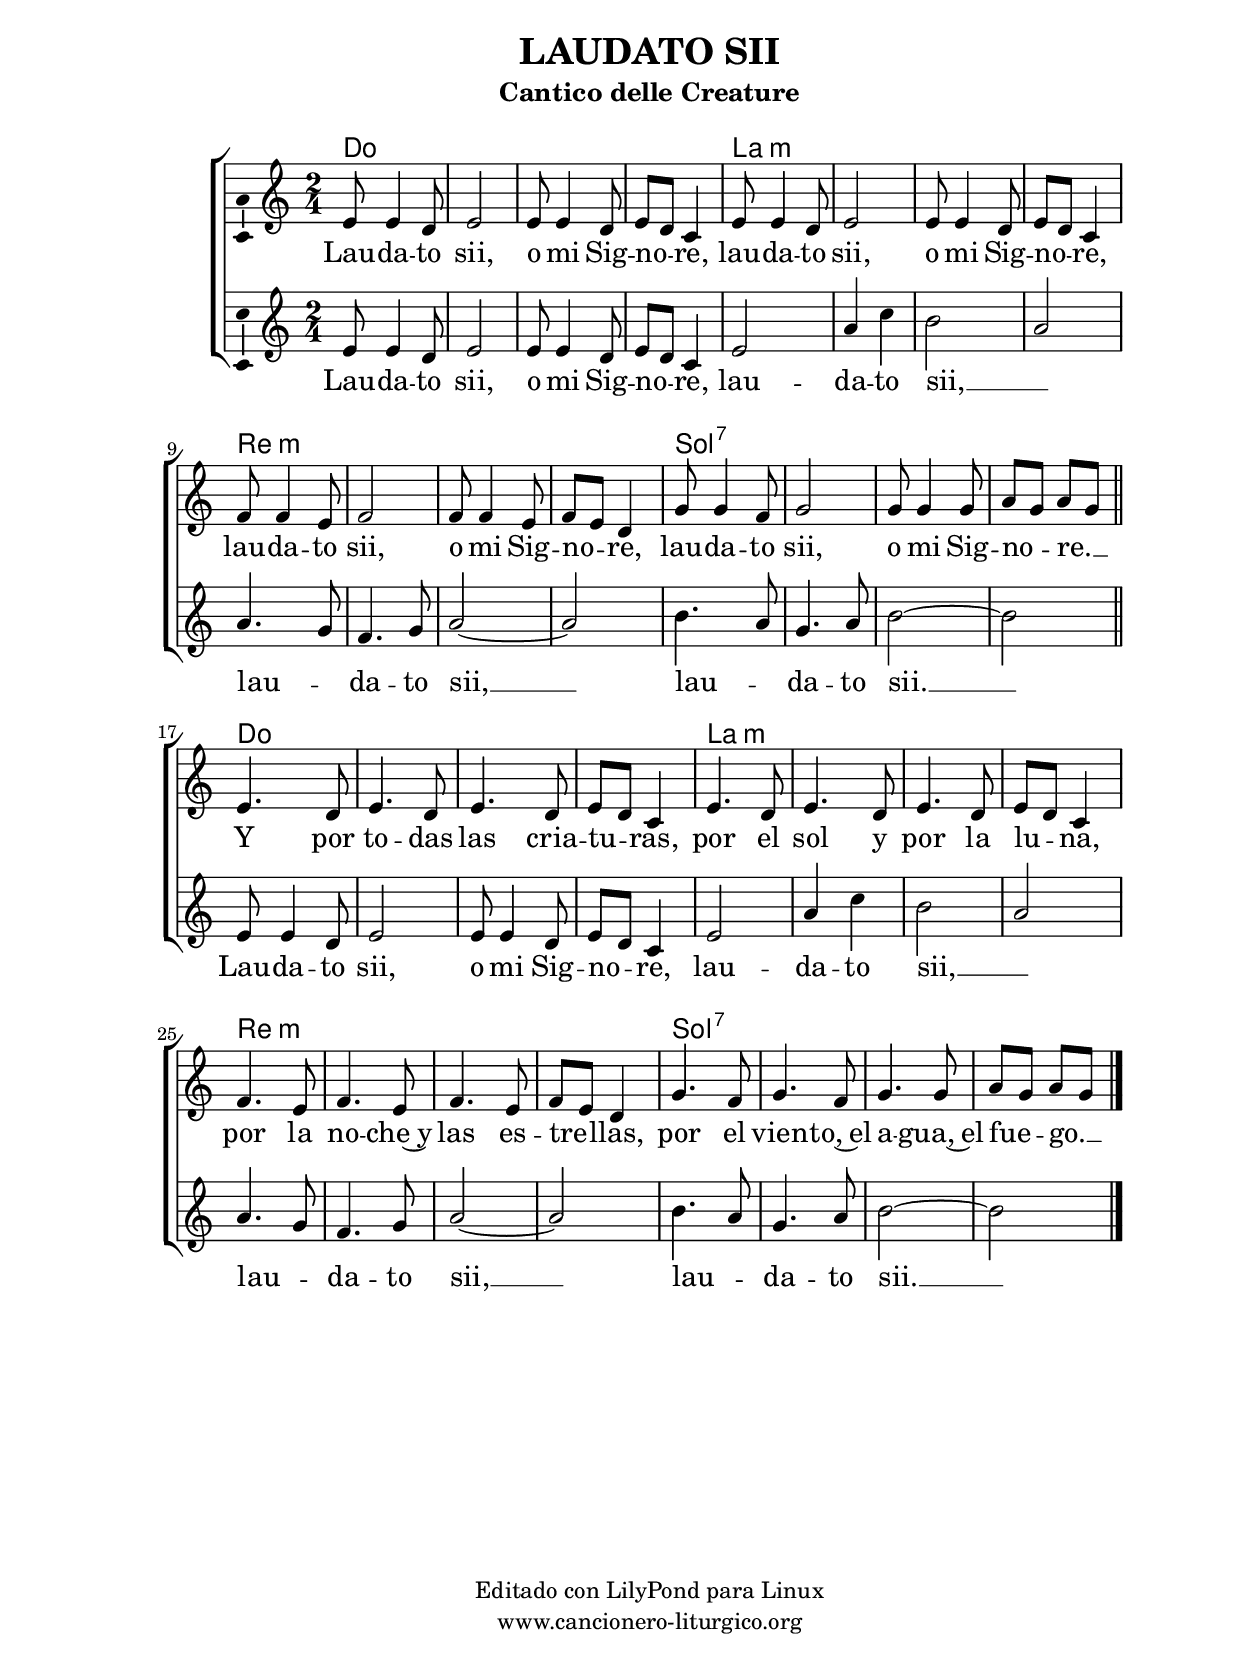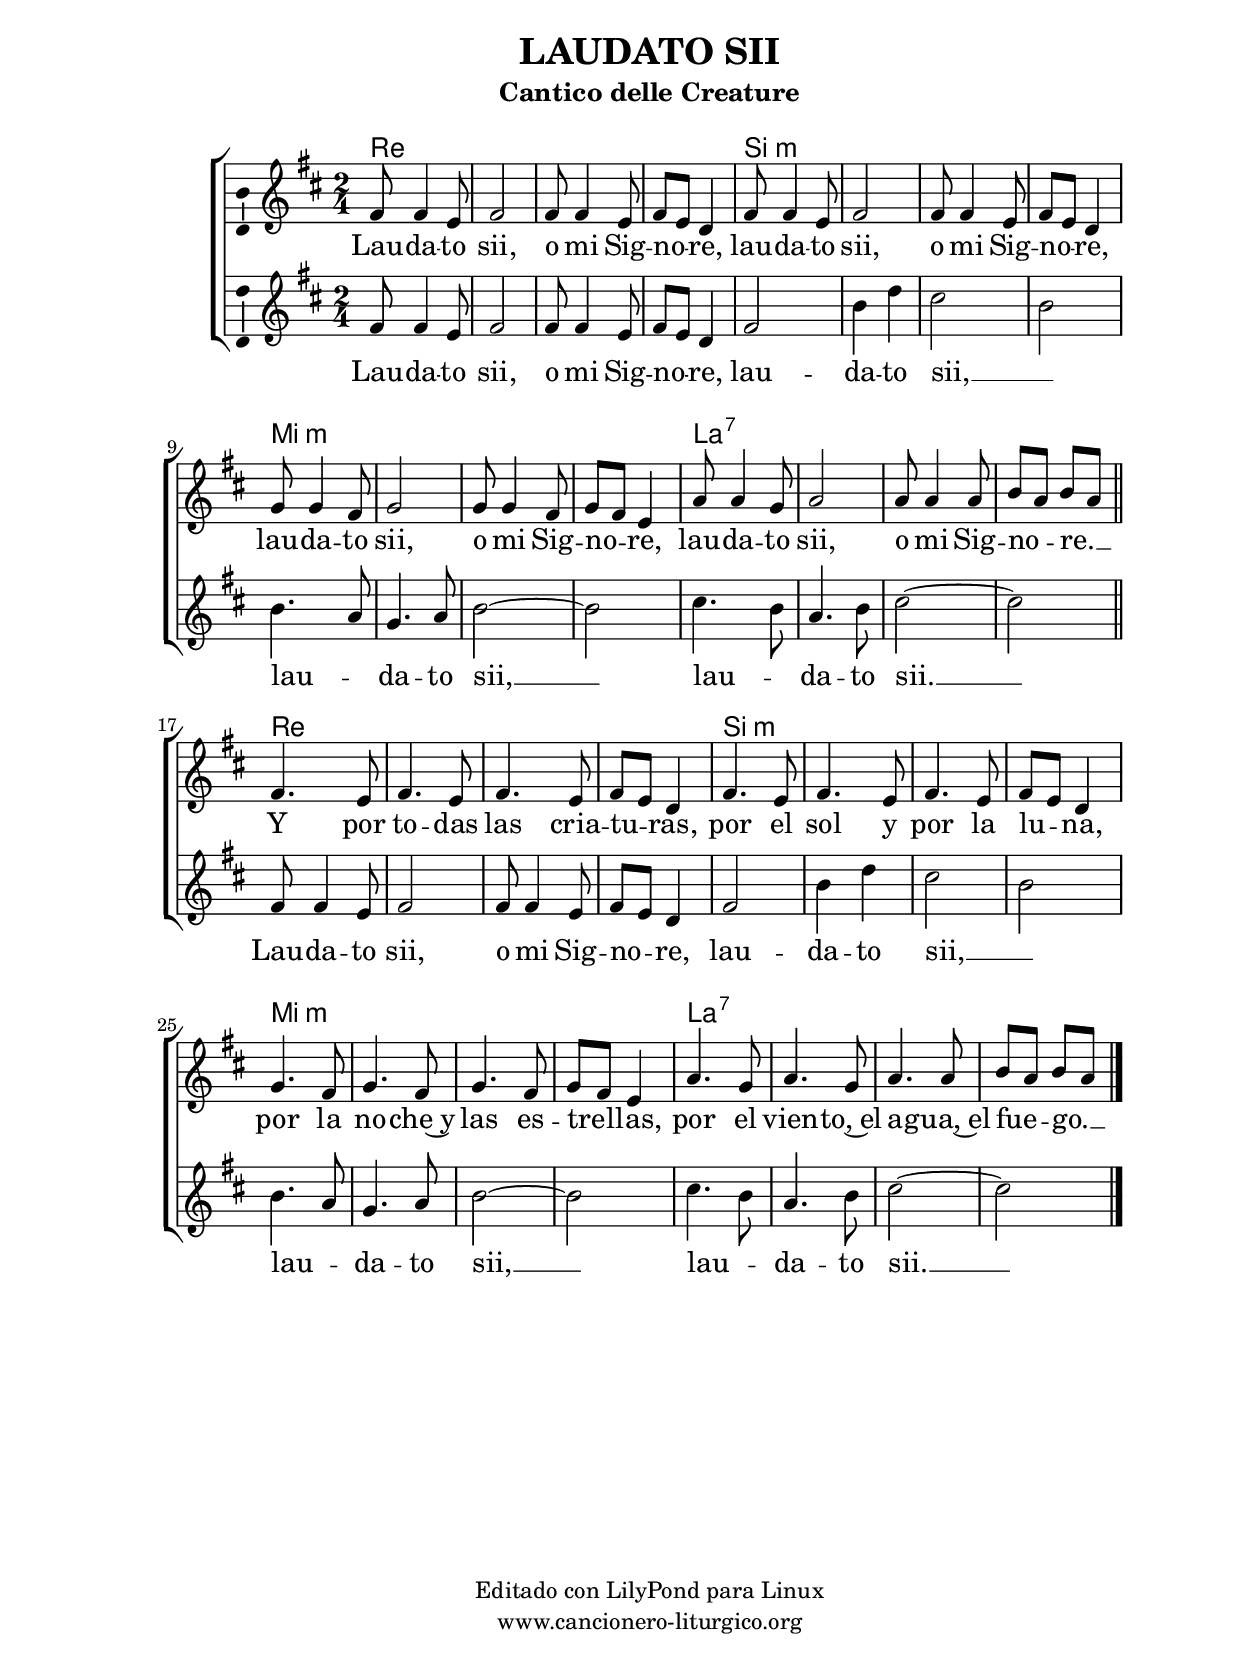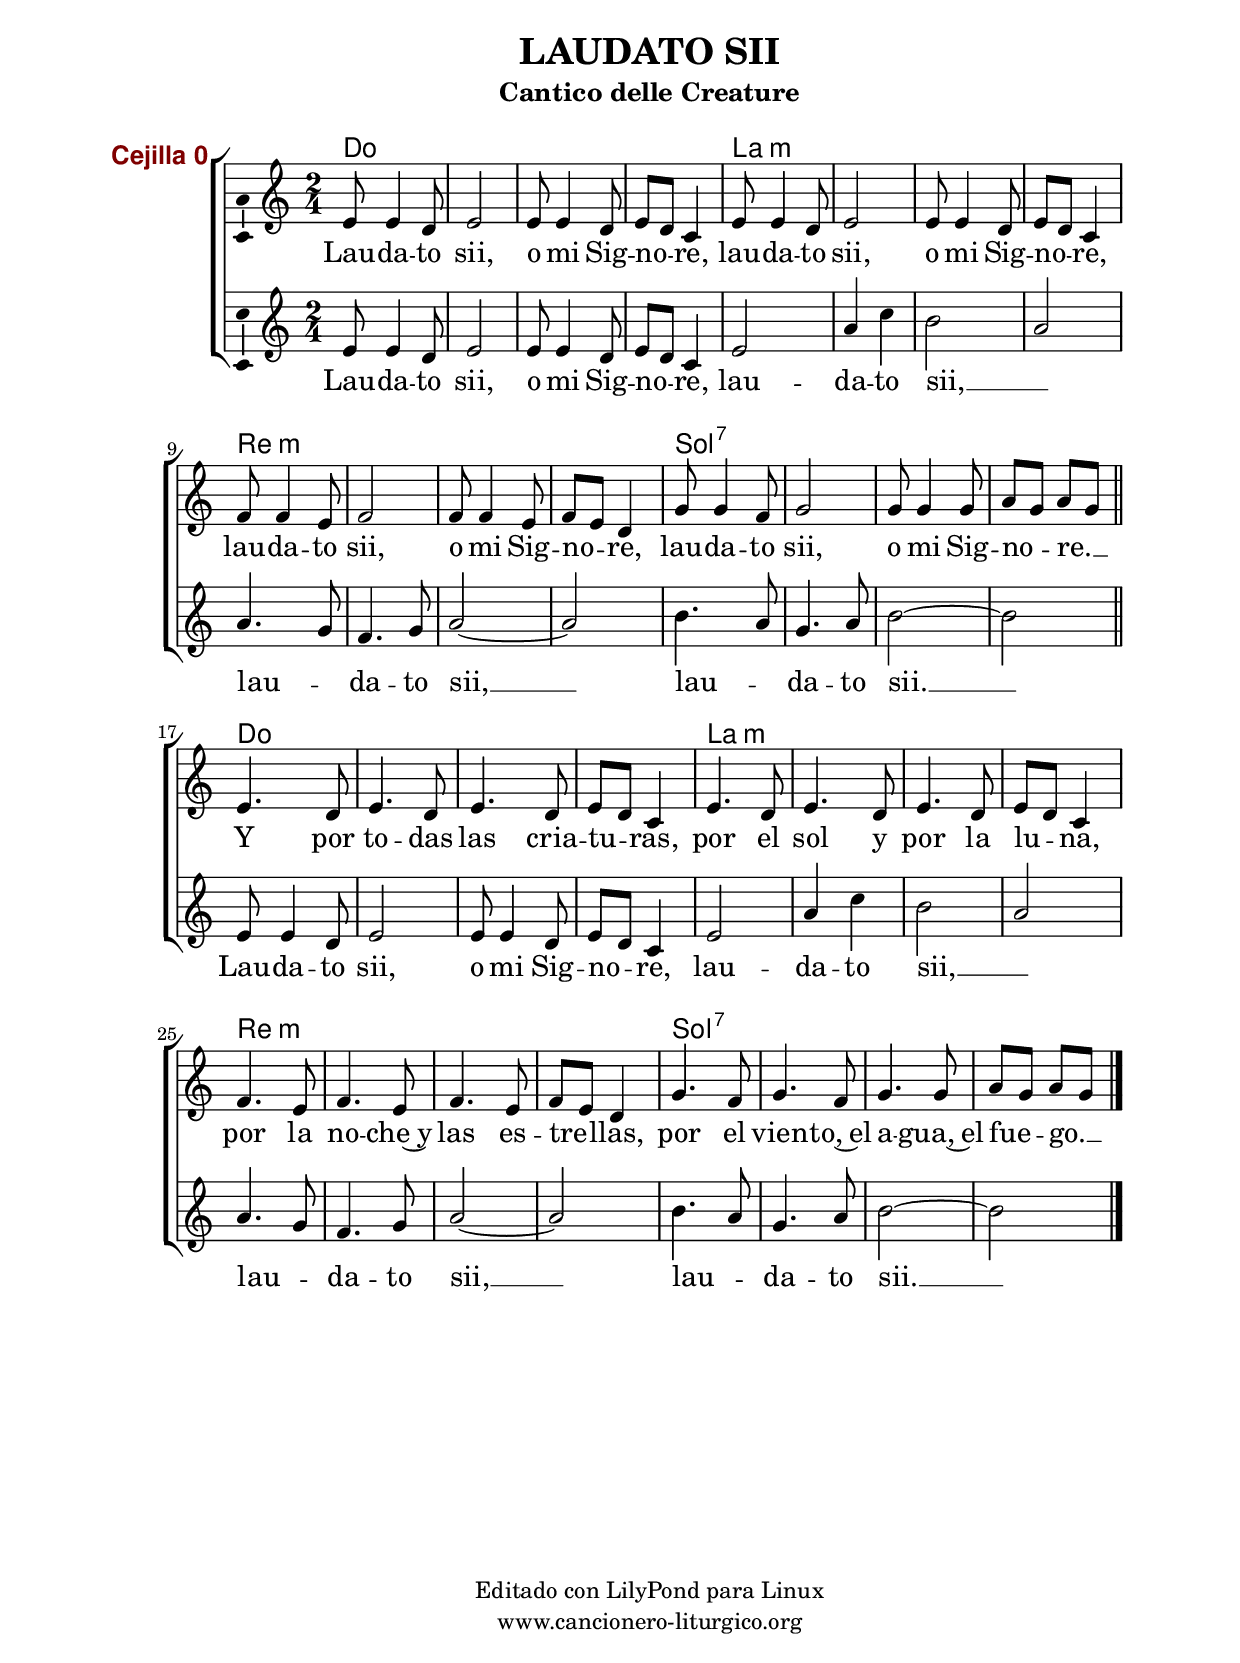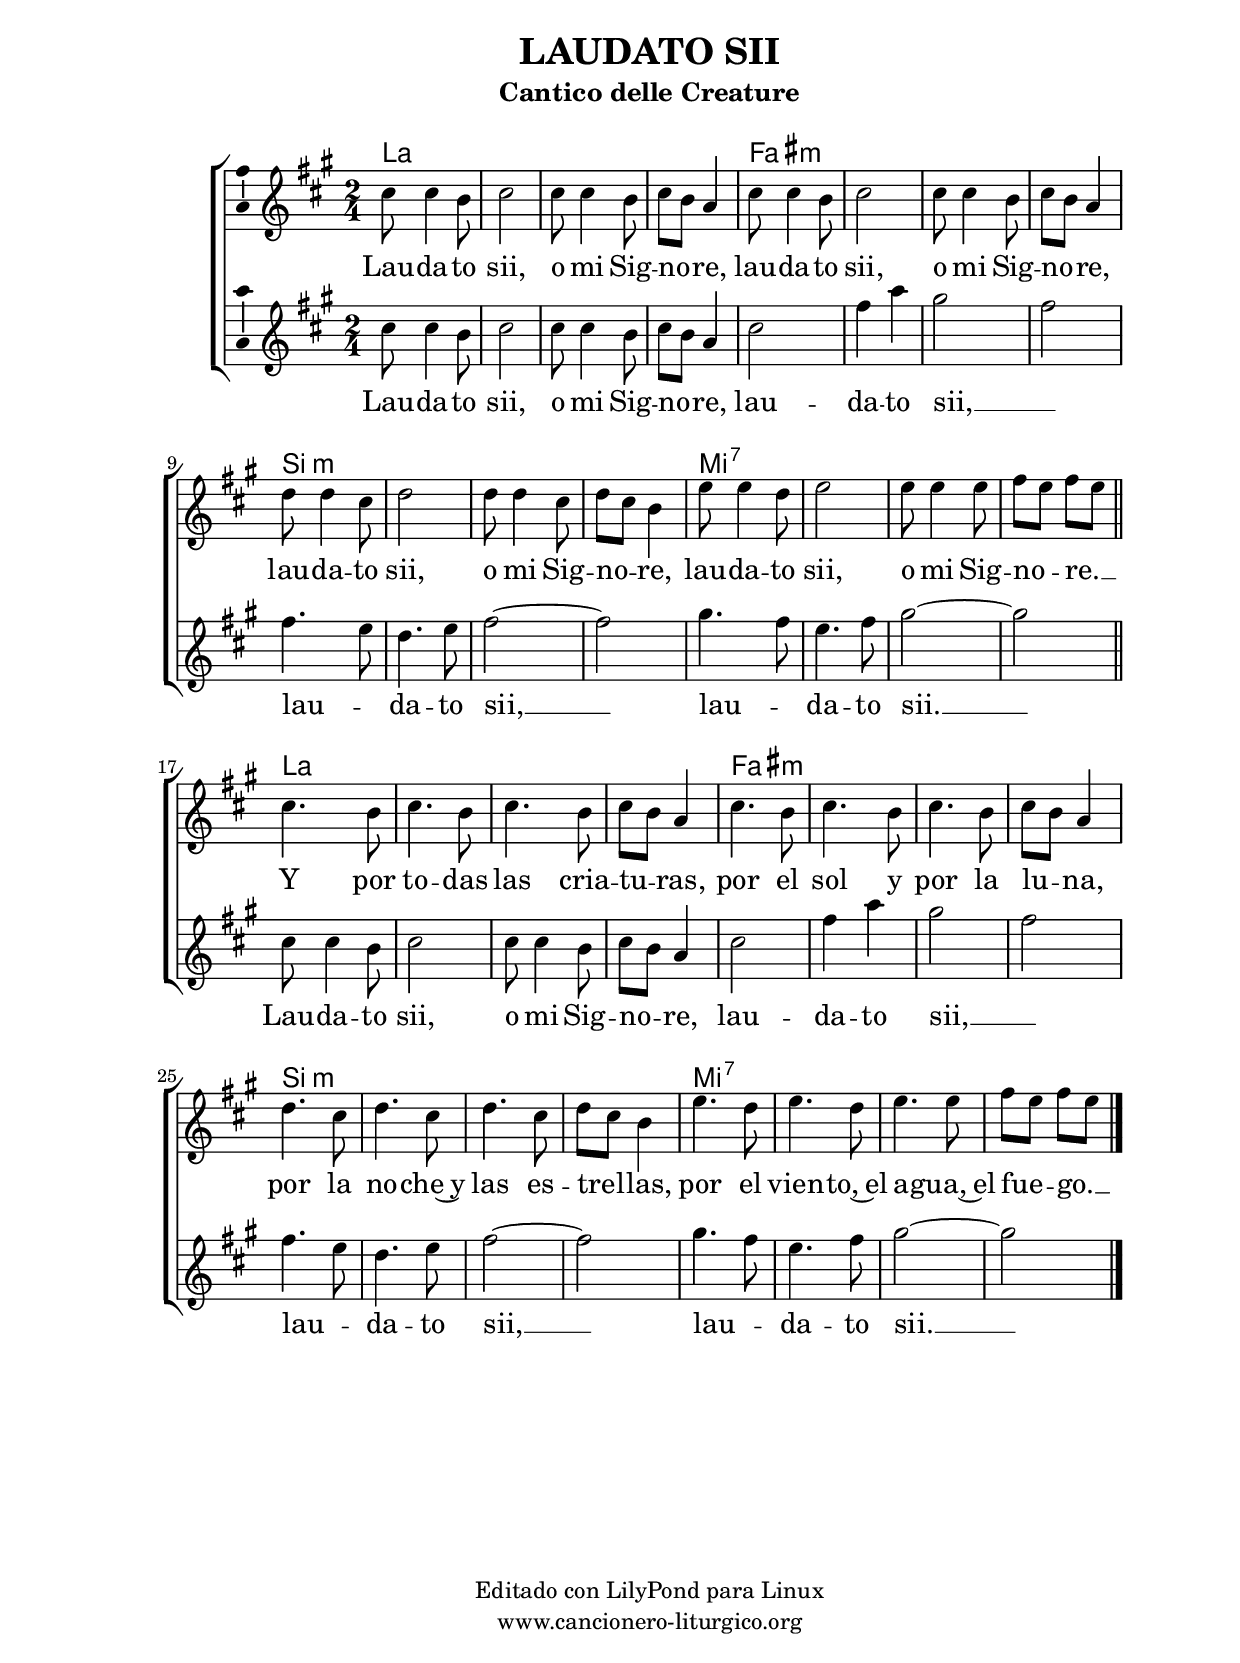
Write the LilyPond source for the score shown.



%versión de lilypond para la que se ha escrito esta partitura:
\version "2.16.0"

	%Tamaño papel
	#(set-default-paper-size "a4")
	%Tamaño partitura
	#(set-global-staff-size 20)
	%No responde al pulsar sobre una nota
	#(ly:set-option 'point-and-click #f)

%parámetros del encabezamiento:
\header {
	title = "LAUDATO SII"
	subtitle = "Cantico delle Creature"
%%%	composer = "Francisco de Asís"
	composer = ""
	poet = ""
%%%	meter = "Tono original: Re M"
	arranger = ""
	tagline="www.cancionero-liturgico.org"
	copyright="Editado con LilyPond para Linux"
	tiempo = ""
	usos = "Comunión"
	letra = ""
	}

%parámetros asociados al papel:
\paper  {
	oddHeaderMarkup = \markup {\fill-line { \on-the-fly #not-first-page \fromproperty #'header:title \on-the-fly #not-first-page \fromproperty #'header:composer }}
	evenHeaderMarkup = \markup {\fill-line { \fromproperty #'header:composer \fromproperty #'header:title }}
	#(set-paper-size "a4")
	print-page-number = ##f
	first-page-number = 1
	print-first-page-number = ##f
%	head-separation = 3.0 \cm
	top-margin = 2.0 \cm
	bottom-margin = 0.5\cm
%%%	bottom-margin = -2.0\cm
	left-margin = 3.0 \cm
	line-width = 16.0 \cm 
	indent = 8\mm
	interscoreline = 2.\mm
	between-system-space = 15\mm
%	para que las partituras no llenen la hoja:
	ragged-bottom = ##t
%	idem para la última hoja:
	ragged-last-bottom = ##f
%	para que las partituras llenen el ancho del papel:
	ragged-last = ##f
	after-title-space = 2.5 \cm
%page-count=1
%system-count=8

	%Flexible Vertical Spacing
%	markup-markup-spacing =
%	#'((basic-distance . 15) (minimum-distance . 15) (padding . 3))
	markup-system-spacing =
	#'((basic-distance . 15) (minimum-distance . 15) (padding . 3))
	system-system-spacing =
	#'((basic-distance . 15) (minimum-distance . 15) (padding . 3))
	score-system-spacing =
	#'((basic-distance . 15) (minimum-distance . 15) (padding . 5))
%	top-system-spacing = % header
%	#'((basic-distance . 8) (minimum-distance . 0) (padding . 0))
%	top-markup-spacing =
%	#'((basic-distance . 20) (minimum-distance . 20) (padding . 0))
	last-bottom-spacing = % footer
	#'((basic-distance . 5) (minimum-distance . 5) (padding . 0))
%	score-markup-spacing =
%	#'((basic-distance . 16) (minimum-distance . 13) (padding . 0))

	}


%parámetros que afectan a toda la partitura:
global =  {
	%clave de sol (G):
	\clef G
	%armadura:
	\transpose d c
	\key d \major
	\tempo 4=90
	\set Score.tempoHideNote = ##t
	}


acordes = {
	\italianChords
	\chordmode {
	\transpose d c
{

d2 s d s b:m s b:m s e:m s e:m s a:7 s a:7 s
d2 s d s b:m s b:m s e:m s e:m s a:7 s a:7 s

	}
	}
}

melodia = 

	\transpose d c
{
	\relative c'{
	\time 2/4

fis8 fis4 e8
fis2
fis8 fis4 e8
fis8 e d4
fis8 fis4 e8
fis2
fis8 fis4 e8
fis8 e d4
g8 g4 fis8
g2
g8 g4 fis8
g8 fis e4
a8 a4 g8
a2
a8 a4 a8
b8 a b a

\bar "||"
\break

fis4. e8
fis4. e8
fis4. e8
fis8 e d4
fis4. e8
fis4. e8
fis4. e8
fis8 e d4
g4. fis8
g4. fis8
g4. fis8
g8 fis e4
a4. g8
a4. g8
a4. a8
b8 a b a

\bar "|."
	}
	}

melodiados = 

	\transpose d c
{
	\relative c'{
	\time 2/4

fis8 fis4 e8
fis2
fis8 fis4 e8
fis8 e d4
fis2
b4 d
cis2
b2
b4. a8
g4. a8
b2~
b2
cis4. b8
a4. b8
cis2~
cis2

\bar "||"
\break

fis,8 fis4 e8
fis2
fis8 fis4 e8
fis8 e d4
fis2
b4 d
cis2
b2
b4. a8
g4. a8
b2~
b2
cis4. b8
a4. b8
cis2~
cis2

\bar "|."
	}
	}


texto = \lyricmode {

Lau -- da -- to sii, o mi Sig -- no -- _ re,
lau -- da -- to sii, o mi Sig -- no -- _ re,
lau -- da -- to sii, o mi Sig -- no -- _ re,
lau -- da -- to sii, o mi Sig -- no -- _ re. __ _

Y por to -- das las cria -- tu -- _ ras, 
por el sol y por la lu -- _ na,
por la no -- che~y las es -- tre -- _ llas,
por el vien -- to,~el a -- gua,~el fue -- _ go. __ _

	}

textodos = \lyricmode {

Lau -- da -- to sii, o mi Sig -- no -- _ re,
lau -- da -- to sii, __ _
lau -- _ da -- to sii, __
lau -- _ da -- to sii. __

Lau -- da -- to sii, o mi Sig -- no -- _ re,
lau -- da -- to sii, __ _
lau -- _ da -- to sii, __
lau -- _ da -- to sii. __

	}


acordesStaff = \context ChordNames = acordesStaff <<
	\set chordChanges = ##t
	\acordes
	>>


%%%%%%%%%%%%%%%%%%%%%%%%%%%%%%%%%%% CEJILLA %%%%%%%%%%%%%%%%%%%%%%%%%%%%%%%%%%%
acordescejilla = {
%%%	\override ChordNames.ChordName #'font-size = #-1
%%%	\override ChordNames.ChordName #'font-series = #'bold
	\transpose c c {
		\acordes
		}
	}

acordescejillaStaff = \context ChordNames = acordescejillaStaff <<
	\set Staff.instrumentName = \markup \with-color #darkred \larger \bold \sans "Cejilla 0"
	\set chordChanges = ##t
	\acordescejilla
	>>
%%%%%%%%%%%%%%%%%%%%%%%%%%%%%%%%%%% CEJILLA %%%%%%%%%%%%%%%%%%%%%%%%%%%%%%%%%%%


vozStaff = \context Voice = vozStaff
\with {\consists "Ambitus_engraver"}
<<
%	\set Staff.instrumentName = ""
%	\set Staff.shortInstrumentName = ""
%	\set Staff.midiInstrument = #"clarinet"
%	\set Staff.midiInstrument = #"cello"
%	\set Staff.midiInstrument = #"flute"
	\set Staff.midiInstrument = #"electric guitar (jazz)"
%	\set Staff.midiInstrument = #"english horn"
%	\set Staff.midiInstrument = #"violin"
%	\set Staff.midiInstrument = #"glockenspiel"
	\set Staff.midiMinimumVolume = #0.7
	\set Staff.midiMaximumVolume = #0.9
	\global
	\melodia
	>>

vozdosStaff = \context Voice = vozdosStaff
\with {\consists "Ambitus_engraver"}
<<
%	\set Staff.instrumentName = ""
%	\set Staff.shortInstrumentName = ""
%	\set Staff.midiInstrument = #"clarinet"
%	\set Staff.midiInstrument = #"cello"
%	\set Staff.midiInstrument = #"flute"
	\set Staff.midiInstrument = #"electric guitar (jazz)"
%	\set Staff.midiInstrument = #"english horn"
%	\set Staff.midiInstrument = #"violin"
%	\set Staff.midiInstrument = #"glockenspiel"
	\set Staff.midiMinimumVolume = #0.7
	\set Staff.midiMaximumVolume = #0.9
	\global
	\melodiados
	>>

textoStaff = \context Lyrics = textoStaff <<
	\lyricsto vozStaff \texto
	>>

textodosStaff = \context Lyrics = textodosStaff <<
	\lyricsto vozdosStaff \textodos
	>>


\book {
	\score {
		\context ChoirStaff {
%			\override StaffGroup.SystemStartBracket #'collapse-height = #1
%			\override Score.SystemStartBar #'collapse-height = #1
			<<
			\acordesStaff
			\vozStaff
			\textoStaff
			\vozdosStaff
			\textodosStaff
			>>
			}
		\layout {
	    		\context {
				\Lyrics
				\override LyricText #'font-size = #2
				}
	   		 \context {
				\Score
				\override StaffSymbol #'staff-space = #(magstep +3)
				}
			}
		}
	\score {
		\unfoldRepeats
		\context ChoirStaff {
			<<
			\acordesStaff
			\vozStaff
			\vozdosStaff
			>>
			}
		\midi {
	  		\context {
	  			\Score
				tempoWholesPerMinute = #(ly:make-moment 70 4)
				}
			}
		}
	}


%Partitura para guitarra
#(define output-suffix "G")
\book {
	\score {
		\context ChoirStaff {
%			\override StaffGroup.SystemStartBracket #'collapse-height = #1
%			\override Score.SystemStartBar #'collapse-height = #1
			<<
			\acordescejillaStaff
			\vozStaff
			\textoStaff
			\vozdosStaff
			\textodosStaff
			>>
			}
		\layout {
%%%%%%%%%%%%%%%%%%%%%%%%%%%%%%%%%%% CEJILLA %%%%%%%%%%%%%%%%%%%%%%%%%%%%%%%%%%%
			\context {
				\ChordNames \consists Instrument_name_engraver
				}
%%%%%%%%%%%%%%%%%%%%%%%%%%%%%%%%%%% CEJILLA %%%%%%%%%%%%%%%%%%%%%%%%%%%%%%%%%%%
	    		\context {
				\Lyrics
				\override LyricText #'font-size = #2
				}
	   		 \context {
				\Score
				\override StaffSymbol #'staff-space = #(magstep +3)
				}
			}
		}
	}


#(define output-suffix "C")
\book {
	\score {
		\context ChoirStaff {
%			\override StaffGroup.SystemStartBracket #'collapse-height = #1
%			\override Score.SystemStartBar #'collapse-height = #1
\transpose c d
			<<
			\acordesStaff
			\vozStaff
			\textoStaff
			\vozdosStaff
			\textodosStaff
			>>
			}
		\layout {
	    		\context {
				\Lyrics
				\override LyricText #'font-size = #2
				}
	   		 \context {
				\Score
				\override StaffSymbol #'staff-space = #(magstep +3)
				}
			}
		}
	}


#(define output-suffix "S")
\book {
	\score {
		\context ChoirStaff {
%			\override StaffGroup.SystemStartBracket #'collapse-height = #1
%			\override Score.SystemStartBar #'collapse-height = #1
\transpose c a
			<<
			\acordesStaff
			\vozStaff
			\textoStaff
			\vozdosStaff
			\textodosStaff
			>>
			}
		\layout {
	    		\context {
				\Lyrics
				\override LyricText #'font-size = #2
				}
	   		 \context {
				\Score
				\override StaffSymbol #'staff-space = #(magstep +3)
				}
			}
		}
	}


